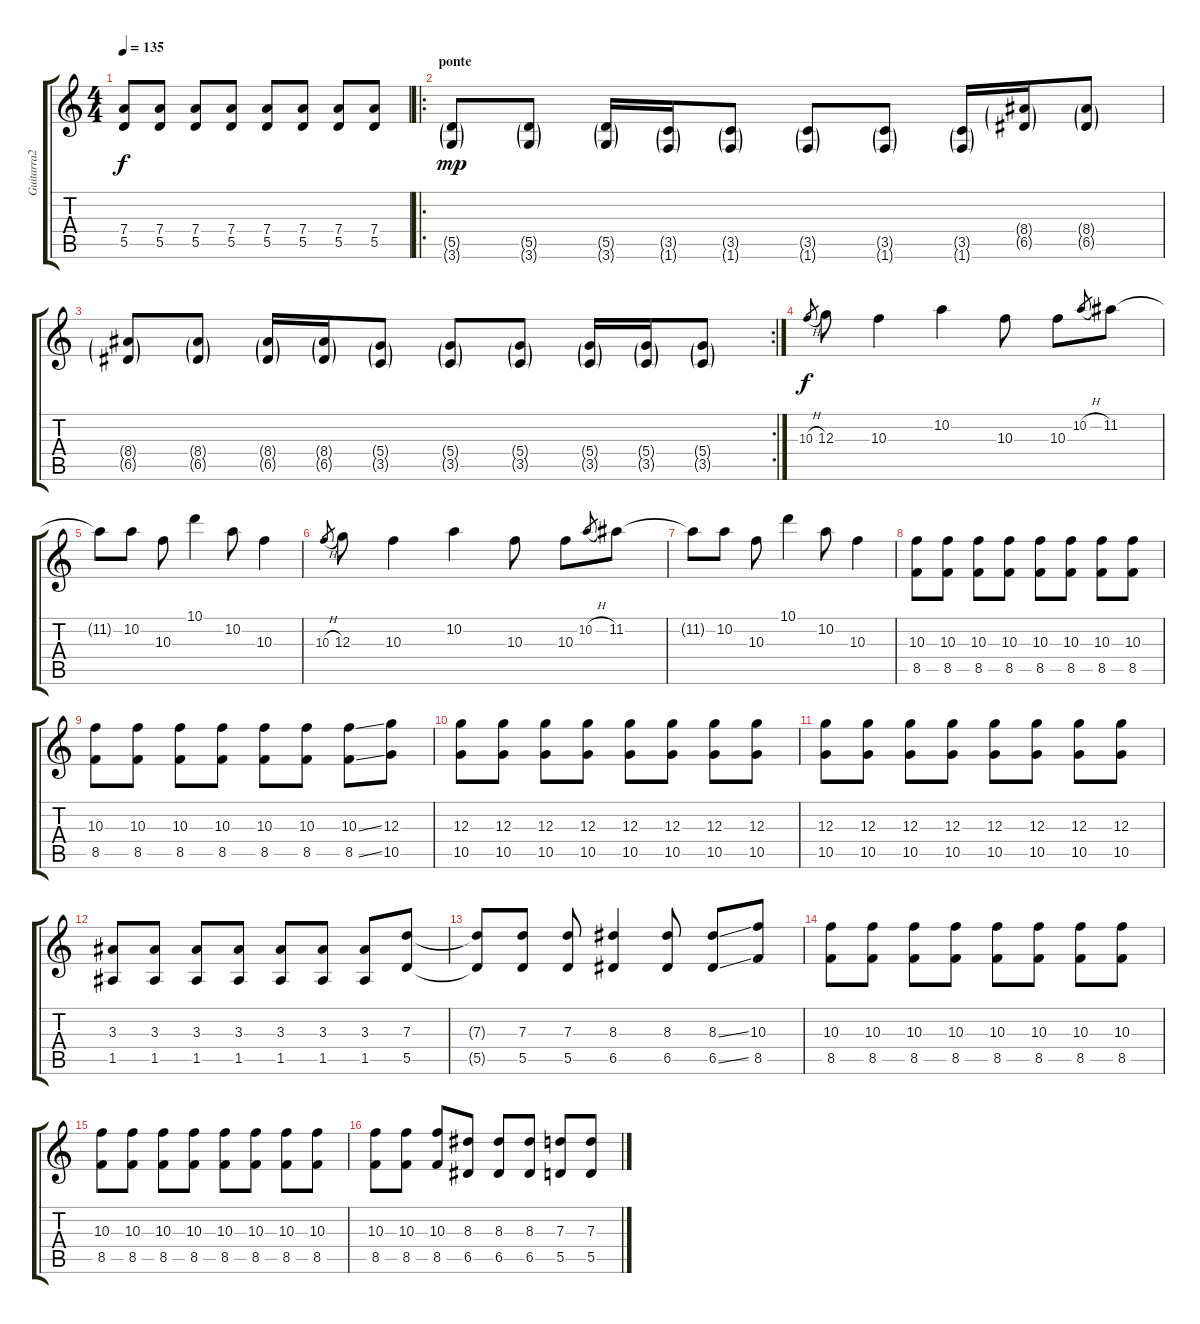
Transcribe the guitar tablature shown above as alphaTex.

\track ("Guitarra2" "Guitarra2") {instrument distortionguitar}
\staff {score tabs}
\tuning (E4 B3 G3 D3 A2 E2) {hide}
\ts (4 4)
\tempo 135
\clef g2
\ks c
(7.4{t} 5.5{t}).8{dy f} (7.4 5.5).8 (7.4 5.5).8 (7.4 5.5).8 (7.4 5.5).8 (7.4 5.5).8 (7.4 5.5).8 (7.4 5.5).8 |
\ro
\section ("" "ponte")
(5.5{g} 3.6{g}).8{dy mp} (5.5{g} 3.6{g}).8 (5.5{g} 3.6{g}).16 (3.5{g} 1.6{g}).16 (3.5{g} 1.6{g}).8 (3.5{g} 1.6{g}).8 (3.5{g} 1.6{g}).8 (3.5{g} 1.6{g}).16 (8.4{g} 6.5{g}).16 (8.4{g} 6.5{g}).8 |
\rc 2
(8.4{g} 6.5{g}).8 (8.4{g} 6.5{g}).8 (8.4{g} 6.5{g}).16 (8.4{g} 6.5{g}).16 (5.4{g} 3.5{g}).8 (5.4{g} 3.5{g}).8 (5.4{g} 3.5{g}).8 (5.4{g} 3.5{g}).16 (5.4{g} 3.5{g}).16 (5.4{g} 3.5{g}).8 |
10.3{h}.8{gr dy f} 12.3.8 10.3.4 10.2.4 10.3.8 10.3.8 10.2{h}.8{gr} 11.2.8 |
11.2{t}.8 10.2.8 10.3.8 10.1.4 10.2.8 10.3.4 |
10.3{h}.8{gr} 12.3.8 10.3.4 10.2.4 10.3.8 10.3.8 10.2{h}.8{gr} 11.2.8 |
11.2{t}.8 10.2.8 10.3.8 10.1.4 10.2.8 10.3.4 |
(10.3 8.5).8 (10.3 8.5).8 (10.3 8.5).8 (10.3 8.5).8 (10.3 8.5).8 (10.3 8.5).8 (10.3 8.5).8 (10.3 8.5).8 |
(10.3 8.5).8 (10.3 8.5).8 (10.3 8.5).8 (10.3 8.5).8 (10.3 8.5).8 (10.3 8.5).8 (10.3{ss} 8.5{ss}).8 (12.3 10.5).8 |
(12.3 10.5).8 (12.3 10.5).8 (12.3 10.5).8 (12.3 10.5).8 (12.3 10.5).8 (12.3 10.5).8 (12.3 10.5).8 (12.3 10.5).8 |
(12.3 10.5).8 (12.3 10.5).8 (12.3 10.5).8 (12.3 10.5).8 (12.3 10.5).8 (12.3 10.5).8 (12.3 10.5).8 (12.3 10.5).8 |
(3.3 1.5).8 (3.3 1.5).8 (3.3 1.5).8 (3.3 1.5).8 (3.3 1.5).8 (3.3 1.5).8 (3.3 1.5).8 (7.3 5.5).8 |
(7.3{t} 5.5{t}).8 (7.3 5.5).8 (7.3 5.5).8 (8.3 6.5).4 (8.3 6.5).8 (8.3{ss} 6.5{ss}).8 (10.3 8.5).8 |
(10.3 8.5).8 (10.3 8.5).8 (10.3 8.5).8 (10.3 8.5).8 (10.3 8.5).8 (10.3 8.5).8 (10.3 8.5).8 (10.3 8.5).8 |
(10.3 8.5).8 (10.3 8.5).8 (10.3 8.5).8 (10.3 8.5).8 (10.3 8.5).8 (10.3 8.5).8 (10.3 8.5).8 (10.3 8.5).8 |
(10.3 8.5).8 (10.3 8.5).8 (10.3 8.5).8 (8.3 6.5).8 (8.3 6.5).8 (8.3 6.5).8 (7.3 5.5).8 (7.3 5.5).8
